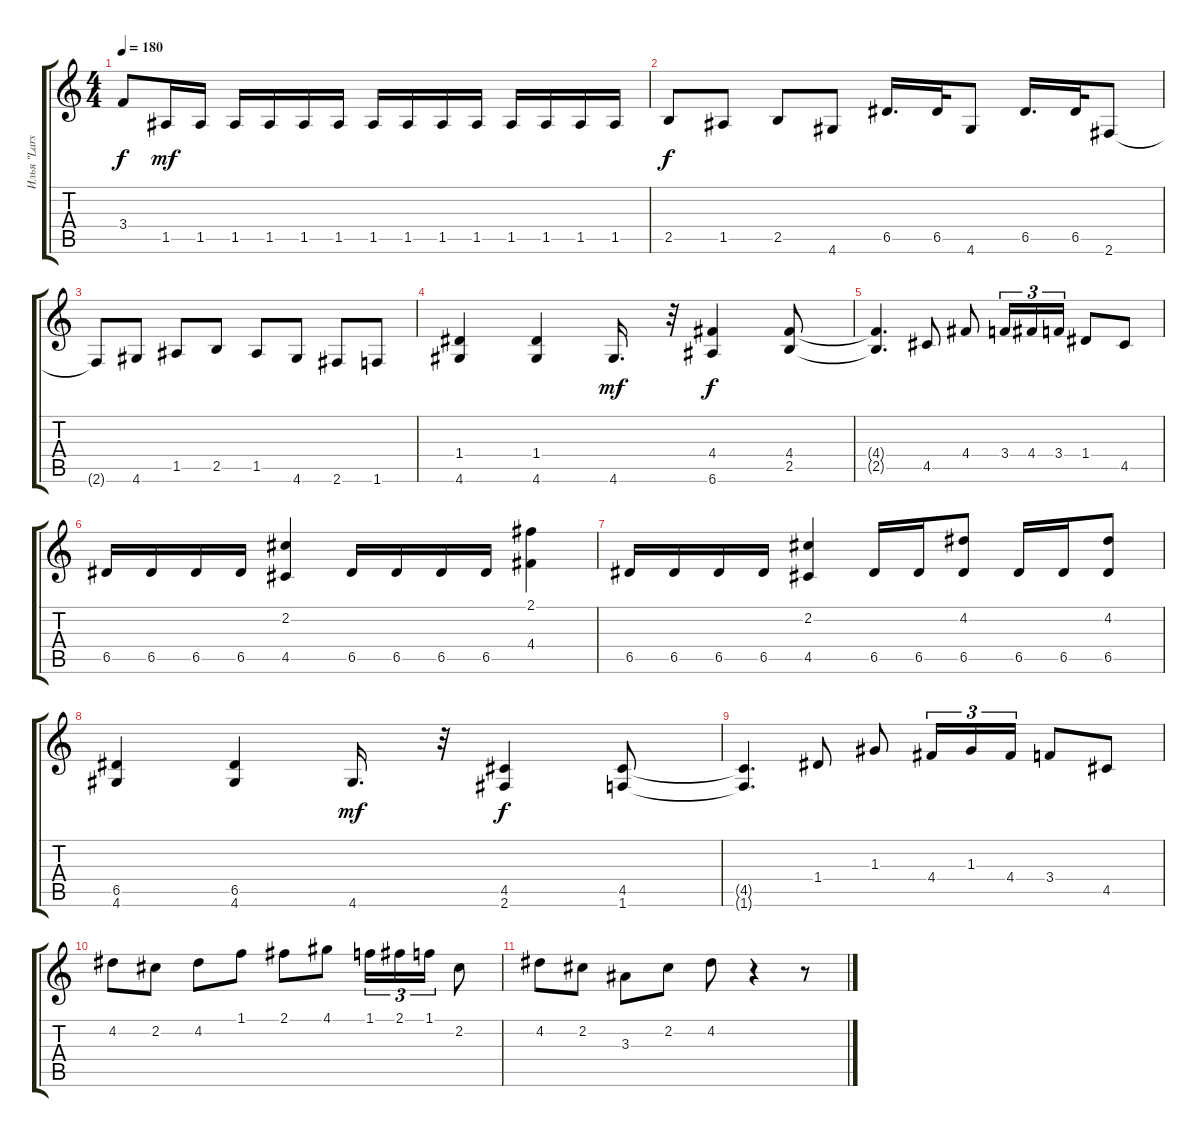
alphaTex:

\track ("Илья \"Lars\" Мамонтов" "Илья \"Lars") {instrument distortionguitar}
\staff {score tabs}
\tuning (E4 B3 G3 D3 A2 E2) {hide}
\ts (4 4)
\tempo 180
\clef g2
\ks c
3.4{t}.8{dy f} 1.5.16{dy mf} 1.5.16 1.5.16 1.5.16 1.5.16 1.5.16 1.5.16 1.5.16 1.5.16 1.5.16 1.5.16 1.5.16 1.5.16 1.5.16 |
2.5.8{dy f} 1.5.8 2.5.8 4.6.8 6.5.16{d} 6.5.32 4.6.8 6.5.16{d} 6.5.32 2.6.8 |
2.6{t}.8 4.6.8 1.5.8 2.5.8 1.5.8 4.6.8 2.6.8 1.6.8 |
(1.4 4.6).4 (1.4 4.6).4 4.6.16{d dy mf} r.32 (4.4 6.6).4{dy f} (4.4 2.5).8 |
(4.4{t} 2.5{t}).4{d} 4.5.8 4.4.8 3.4.16{tu (3 2)} 4.4.16{tu (3 2)} 3.4.16{tu (3 2)} 1.4.8 4.5.8 |
6.5.16 6.5.16 6.5.16 6.5.16 (2.2 4.5).4 6.5.16 6.5.16 6.5.16 6.5.16 (2.1 4.4).4 |
6.5.16 6.5.16 6.5.16 6.5.16 (2.2 4.5).4 6.5.16 6.5.16 (4.2 6.5).8 6.5.16 6.5.16 (4.2 6.5).8 |
(6.5 4.6).4 (6.5 4.6).4 4.6.16{d dy mf} r.32 (4.5 2.6).4{dy f} (4.5 1.6).8 |
(4.5{t} 1.6{t}).4{d} 1.4.8 1.3.8 4.4.16{tu (3 2)} 1.3.16{tu (3 2)} 4.4.16{tu (3 2)} 3.4.8 4.5.8 |
4.2.8 2.2.8 4.2.8 1.1.8 2.1.8 4.1.8 1.1.16{tu (3 2)} 2.1.16{tu (3 2)} 1.1.16{tu (3 2)} 2.2.8 |
4.2.8 2.2.8 3.3.8 2.2.8 4.2.8 r.4 r.8
